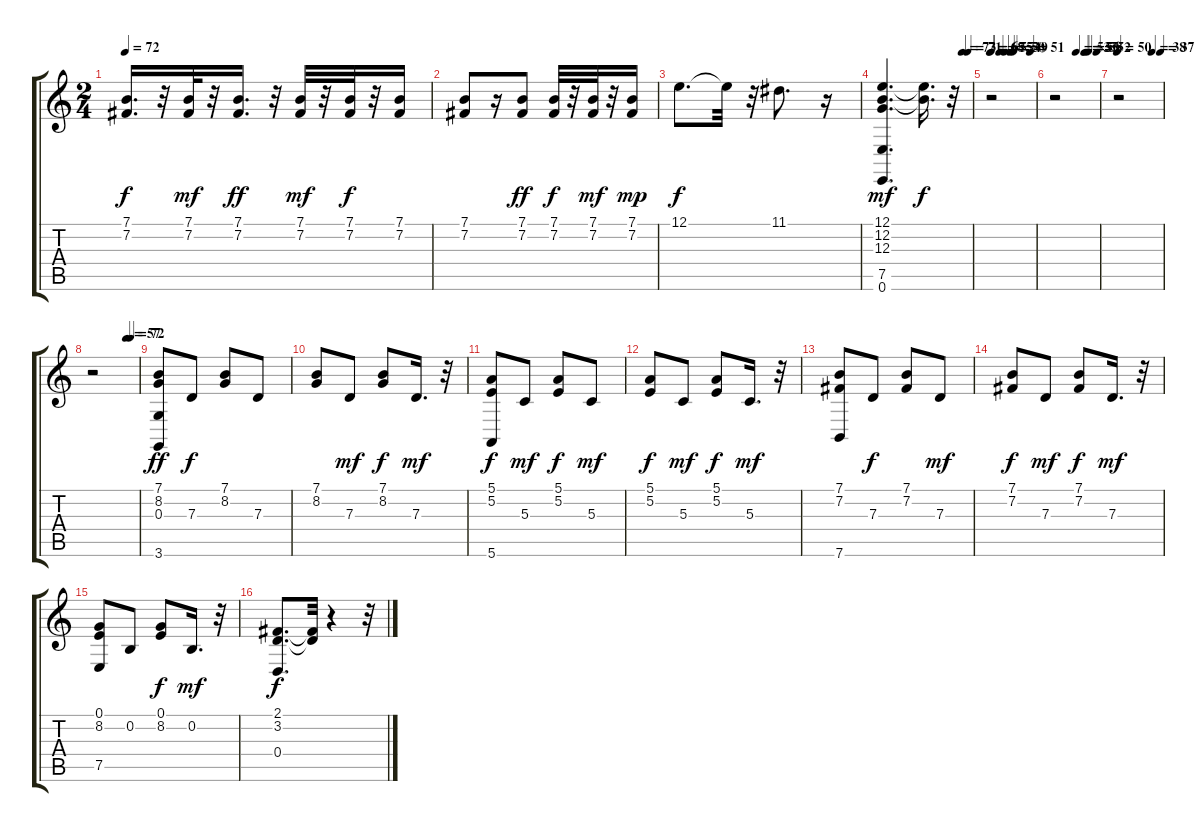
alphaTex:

\track "" {instrument stringensemble1}
\staff {score tabs}
\tuning (E4 B3 G3 D3 A2 E2) {hide}
\ts (2 4)
\tempo 72
\clef g2
\ks c
(7.1 7.2).16{d dy f} r.32 (7.1 7.2).32{dy mf} r.32 (7.1 7.2).16{d dy ff} r.32 (7.1 7.2).32{dy mf} r.32 (7.1 7.2).32{dy f} r.32 (7.1 7.2).16 |
(7.1 7.2).8 r.16 (7.1 7.2).8{dy ff} (7.1 7.2).32{dy f} r.32 (7.1 7.2).32{dy mf} r.32 (7.1 7.2).16{dy mp} |
12.1.8{d dy f} 12.1{t}.32 r.32 11.1.8{d} r.16 |
\tempo (73 0.8958333333333334)
\tempo (71 0.9583333333333334)
(12.1 12.2 12.3 7.5 0.6).4{d dy mf} (12.1{t} 12.2{t}).16{d dy f} r.32 |
\tempo 68
\tempo (67 0.020833333333333332)
\tempo (55 0.20833333333333334)
\tempo (53 0.3333333333333333)
\tempo (50 0.4583333333333333)
\tempo (49 0.5208333333333334)
\tempo (51 0.8958333333333334)
r.2 |
\tempo (53 0.5)
\tempo (55 0.6875)
\tempo (56 0.7083333333333334)
\tempo (58 0.7708333333333334)
\tempo (52 0.9583333333333334)
r.2 |
\tempo 50
\tempo (38 0.7708333333333334)
\tempo (37 0.9583333333333334)
r.2 |
\tempo (57 0.75)
\tempo (72 0.8333333333333334)
r.2 |
(7.1 8.2 0.3 3.6).8{dy ff} 7.3.8{dy f} (7.1 8.2).8 7.3.8 |
(7.1 8.2).8 7.3.8{dy mf} (7.1 8.2).8{dy f} 7.3.16{d dy mf} r.32 |
(5.1 5.2 5.6).8{dy f} 5.3.8{dy mf} (5.1 5.2).8{dy f} 5.3.8{dy mf} |
(5.1 5.2).8{dy f} 5.3.8{dy mf} (5.1 5.2).8{dy f} 5.3.16{d dy mf} r.32 |
(7.1 7.2 7.6).8 7.3.8{dy f} (7.1 7.2).8 7.3.8{dy mf} |
(7.1 7.2).8{dy f} 7.3.8{dy mf} (7.1 7.2).8{dy f} 7.3.16{d dy mf} r.32 |
(0.1 8.2 7.5).8 0.2.8 (0.1 8.2).8{dy f} 0.2.16{d dy mf} r.32 |
(2.1 3.2 0.4).8{d dy f} (2.1{t} 3.2{t}).32 r.4 r.32
